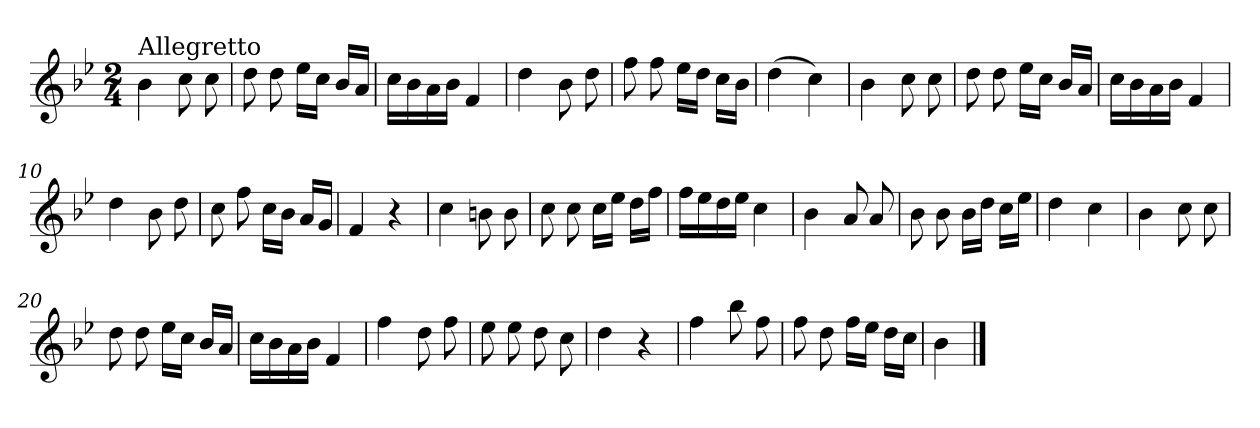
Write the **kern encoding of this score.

**kern
*part1
*staff1
*clefG2
*k[b-e-]
*g:
*M2/4
=1
!LO:TX:a:t=Allegretto
4b-\
8cc\
8cc\
=2
8dd\
8dd\
16ee-\LL
16cc\JJ
16b-/LL
16a/JJ
=3
16cc\LL
16b-\
16a\
16b-\JJ
4f/
=4
4dd\
8b-\
8dd\
=5
8ff\
8ff\
16ee-\LL
16dd\JJ
16cc\LL
16b-\JJ
=6
(>4dd\
4cc\)
=7
4b-\
8cc\
8cc\
!!LO:LB:g=z
=8
8dd\
8dd\
16ee-\LL
16cc\JJ
16b-/LL
16a/JJ
=9
16cc\LL
16b-\
16a\
16b-\JJ
4f/
=10
4dd\
8b-\
8dd\
=11
8cc\
8ff\
16cc\LL
16b-\JJ
16a/LL
16g/JJ
=12
4f/
4r
=13
4cc\
8bn\
8b\
=14
8cc\
8cc\
16cc\LL
16ee-\JJ
16dd\LL
16ff\JJ
!!LO:LB:g=z
=15
16ff\LL
16ee-\
16dd\
16ee-\JJ
4cc\
=16
4b-\
8a/
8a/
=17
8b-\
8b-\
16b-\LL
16dd\JJ
16cc\LL
16ee-\JJ
=18
4dd\
4cc\
=19
4b-\
8cc\
8cc\
=20
8dd\
8dd\
16ee-\LL
16cc\JJ
16b-/LL
16a/JJ
=21
16cc\LL
16b-\
16a\
16b-\JJ
4f/
=22
4ff\
8dd\
8ff\
!!LO:LB:g=z
=23
8ee-\
8ee-\
8dd\
8cc\
=24
4dd\
4r
=25
4ff\
8bb-\
8ff\
=26
8ff\
8dd\
16ff\LL
16ee-\JJ
16dd\LL
16cc\JJ
=27
4b-\
==
*-
